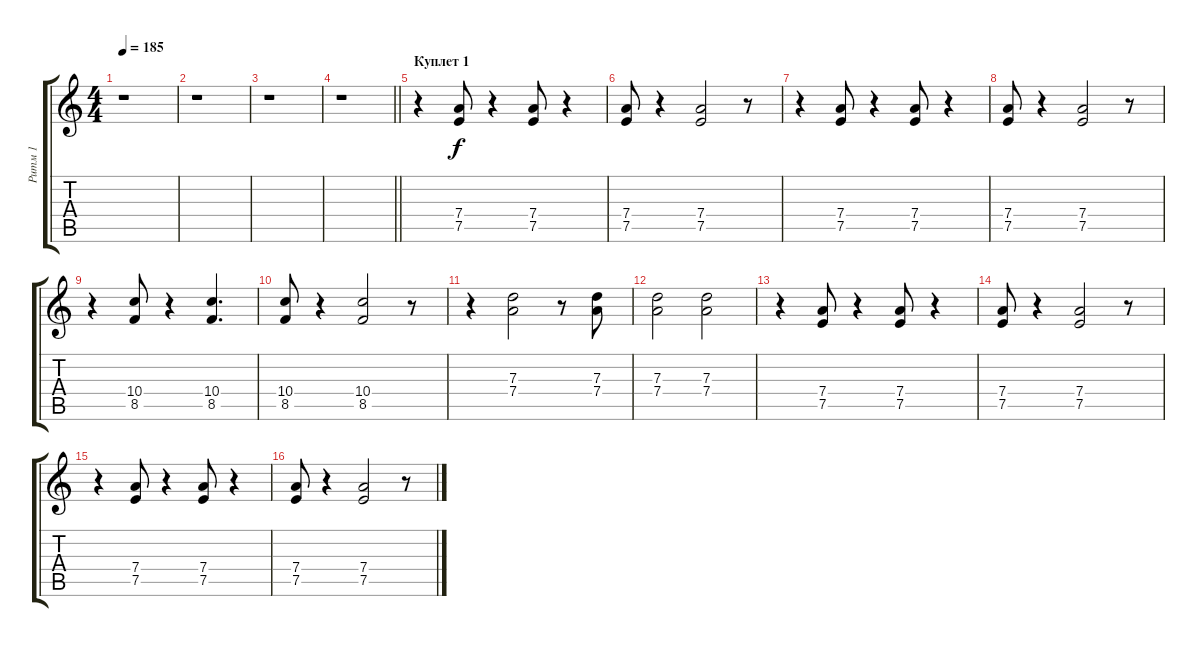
\track ("Ритм 1" "Ритм 1") {instrument distortionguitar}
\staff {score tabs}
\tuning (E4 B3 G3 D3 A2 E2) {hide}
\ts (4 4)
\tempo 185
\clef g2
\ks c
r.1{dy f} |
r.1 |
r.1 |
\barLineRight lightlight
r.1 |
\section ("" "Куплет 1")
r.4 (7.4 7.5).8 r.4 (7.4 7.5).8 r.4 |
(7.4 7.5).8 r.4 (7.4 7.5).2 r.8 |
r.4 (7.4 7.5).8 r.4 (7.4 7.5).8 r.4 |
(7.4 7.5).8 r.4 (7.4 7.5).2 r.8 |
r.4 (10.4 8.5).8 r.4 (10.4 8.5).4{d} |
(10.4 8.5).8 r.4 (10.4 8.5).2 r.8 |
r.4 (7.3 7.4).2 r.8 (7.3 7.4).8 |
(7.3 7.4).2 (7.3 7.4).2 |
r.4 (7.4 7.5).8 r.4 (7.4 7.5).8 r.4 |
(7.4 7.5).8 r.4 (7.4 7.5).2 r.8 |
r.4 (7.4 7.5).8 r.4 (7.4 7.5).8 r.4 |
(7.4 7.5).8 r.4 (7.4 7.5).2 r.8
